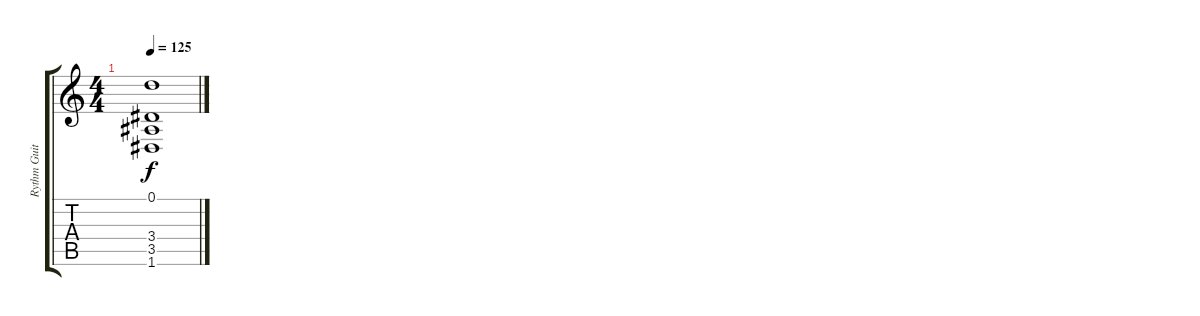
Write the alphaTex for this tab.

\track ("Rythm Guitar- Martin Sweet" "Rythm Guit") {instrument distortionguitar}
\staff {score tabs}
\tuning (D4 A3 F3 C3 G2 D2) {hide}
\ts (4 4)
\tempo 125
\clef g2
\ks c
(0.1 3.4{t} 3.5{t} 1.6{t}).1{dy f}
